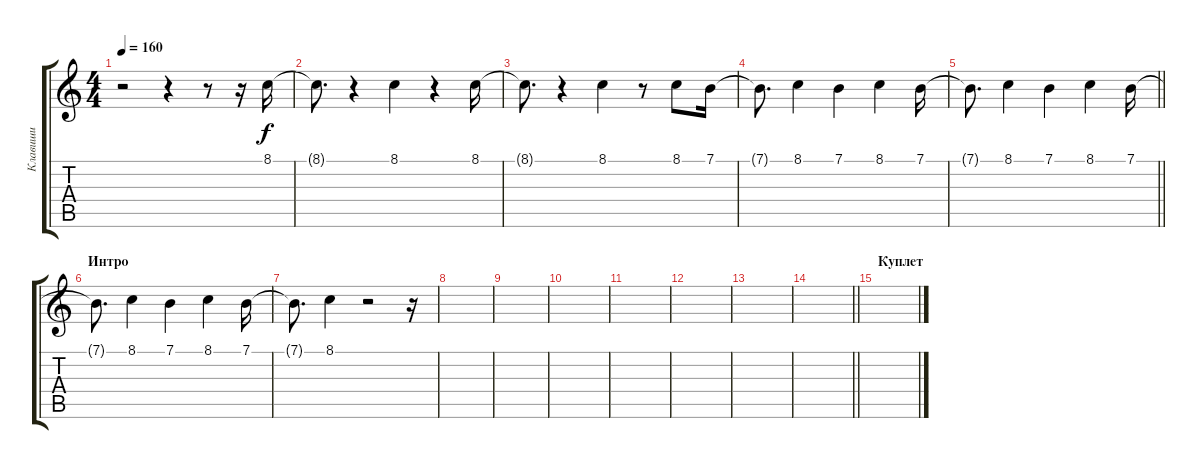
\track ("Клавиши" "Клавиши") {instrument applause}
\staff {score tabs}
\tuning (E4 B3 G3 D3 A2 E2) {hide}
\ts (4 4)
\tempo 160
\clef g2
\ks c
r.2{dy f instrument applause} r.4 r.8 r.16 8.1.16 |
8.1{t}.8{d} r.4 8.1.4 r.4 8.1.16 |
8.1{t}.8{d} r.4 8.1.4 r.8 8.1.8 7.1.16 |
7.1{t}.8{d} 8.1.4 7.1.4 8.1.4 7.1.16 |
\barLineRight lightlight
7.1{t}.8{d} 8.1.4 7.1.4 8.1.4 7.1.16 |
\section ("" "Интро")
7.1{t}.8{d} 8.1.4 7.1.4 8.1.4 7.1.16 |
7.1{t}.8{d} 8.1.4 r.2 r.16 |
|
|
|
|
|
|
\barLineRight lightlight
|
\section ("" "Куплет")
